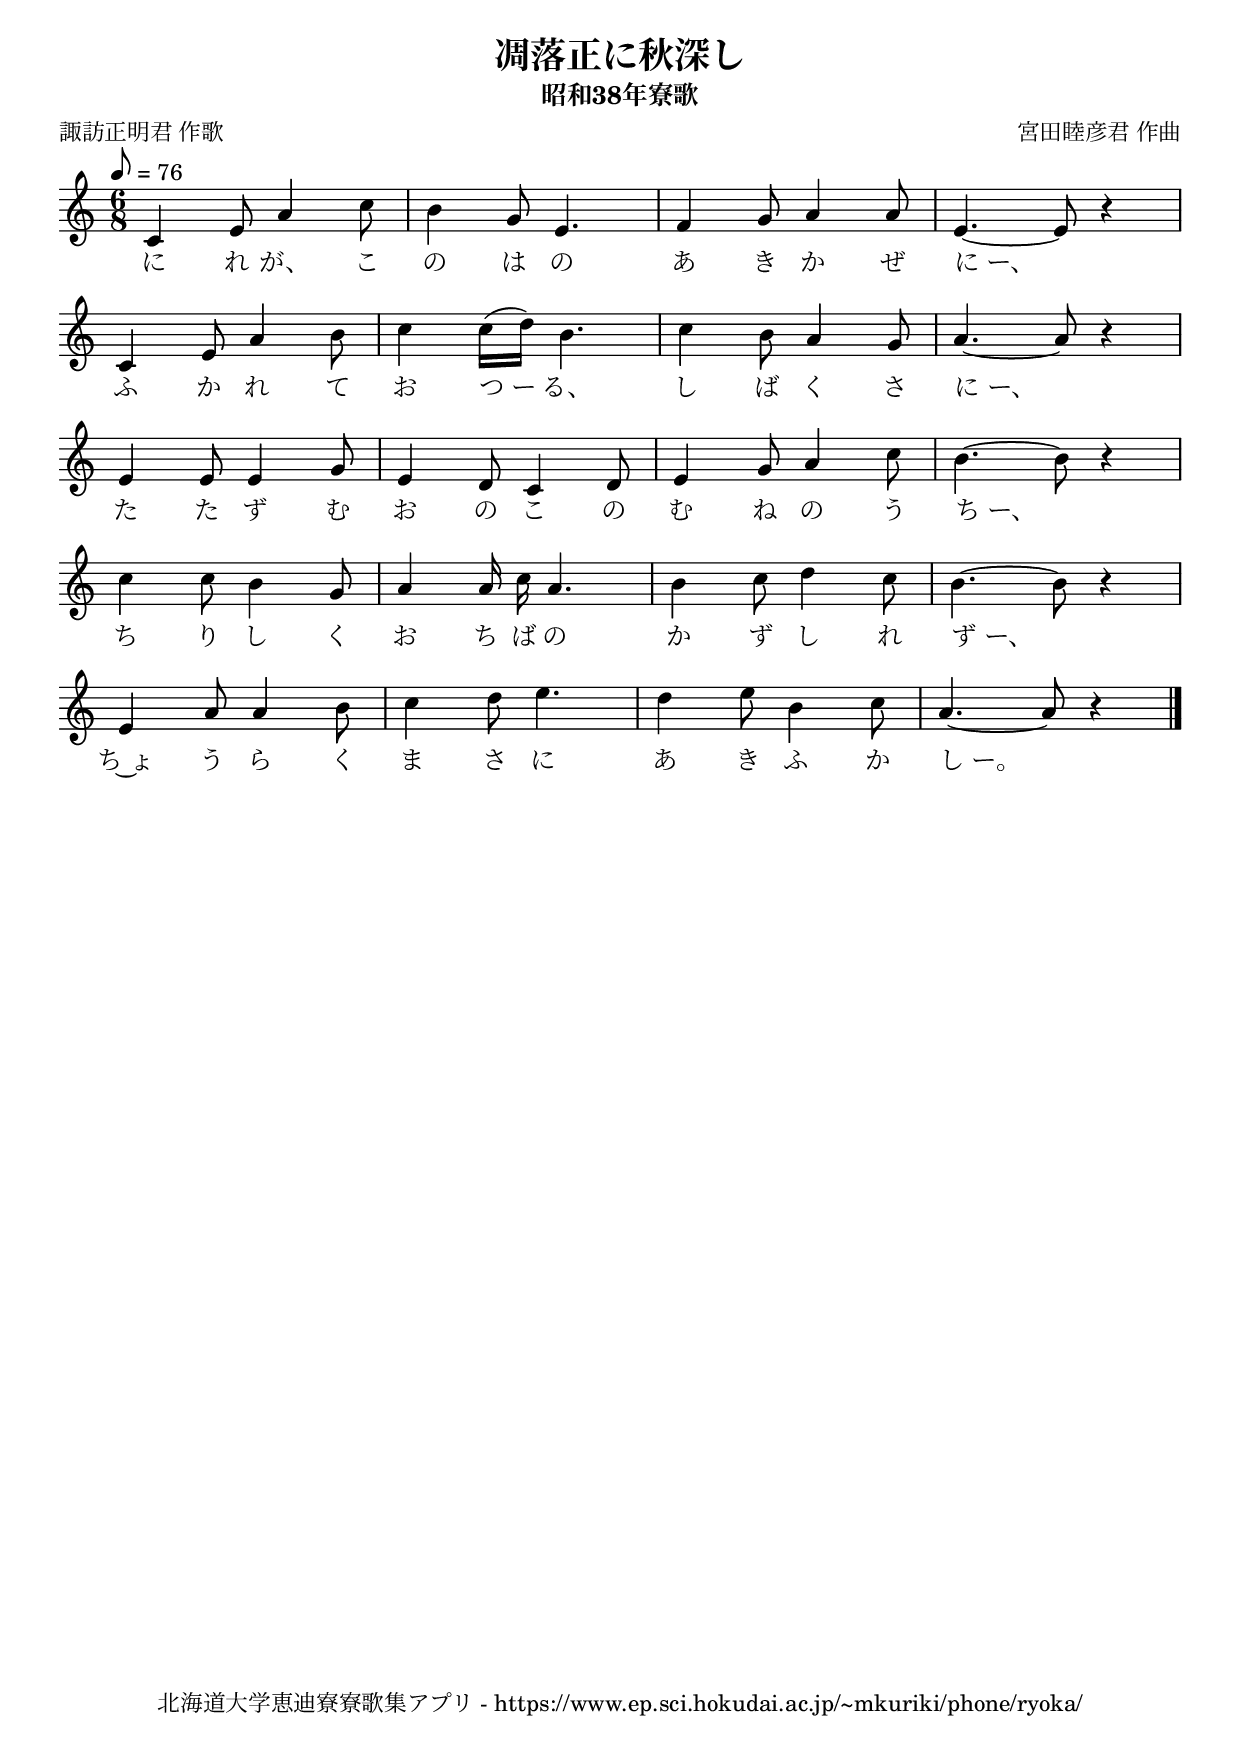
\version "2.18.2"

\paper {indent = 0}

\header {
  title = "凋落正に秋深し"
  subtitle = "昭和38年寮歌"
  composer = "宮田睦彦君 作曲"
  poet = "諏訪正明君 作歌"
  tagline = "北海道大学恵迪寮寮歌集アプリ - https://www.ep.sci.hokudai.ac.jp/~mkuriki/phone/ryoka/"
}


melody = \relative c'{
  \tempo 8 = 76
  \autoBeamOff
  \numericTimeSignature
  \override BreathingSign.text = \markup { \musicglyph #"scripts.upedaltoe" } % ブレスの記号指定
  \key c \major 
  \time 6/8 
  c4 e8 a4 c8 | 
  b4 g8 e4. | 
  f4 g8 a4 a8 | 
  e4.~ e8 r4 | \break
  c e8 a4 b8 | 
  c4 c16([ d]) b4. | 
  c4 b8 a4 g8 | 
  a4.~ a8 r4 | \break
  e e8 e4 g8 | 
  e4 d8 c4 d8 | 
  e4 g8 a4 c8 | 
  b4.~ b8 r4 | \break
  c c8 b4 g8 | 
  a4 a16 c a4. | 
  b4 c8 d4 c8 | 
  b4.~ b8 r4 | \break
  e, a8 a4 b8 | 
  c4 d8 e4. | 
  d4 e8 b4 c8 | 
  a4.~ a8 r4 \bar "|." 
}


text = \lyricmode {
  に れ が、 こ | 
  の は の | 
  あ き か ぜ | 
  に_ー、 | 
  ふ か れ て | 
  お つ_ー る、 | 
  し ば く さ | 
  に_ー、 | 
  た た ず む | 
  お の こ の | 
  む ね の う | 
  ち_ー、 | 
  ち り し く | 
  お ち ば の | 
  か ず し れ | 
  ず_ー、 | 
  ち~ょ う ら く | 
  ま さ に | 
  あ き ふ か | 
  し_ー。 | 
}

harmony = \chordmode {
}

drum = \drummode{
}


\score {
  <<
    % ギターコード
    %{
    \new ChordNames \with {midiInstrument = #"acoustic guitar (nylon)"}{
      \set chordChanges = ##t
      \harmony
    }
    %}
    
    % メロディーライン
    \new Voice = "one"{\melody}
    % 歌詞
    \new Lyrics \lyricsto "one" \text
    % 太鼓
    % \new DrumStaff \with{
    %   \remove "Time_signature_engraver"
    %   drumStyleTable = #percussion-style
    %   \override StaffSymbol.line-count = #1
    %   \hide Stem
    % }
    % \drum
  >>
  
\midi {}
\layout {
  \context {
    \Score
    \remove "Bar_number_engraver"
  }
}

}
